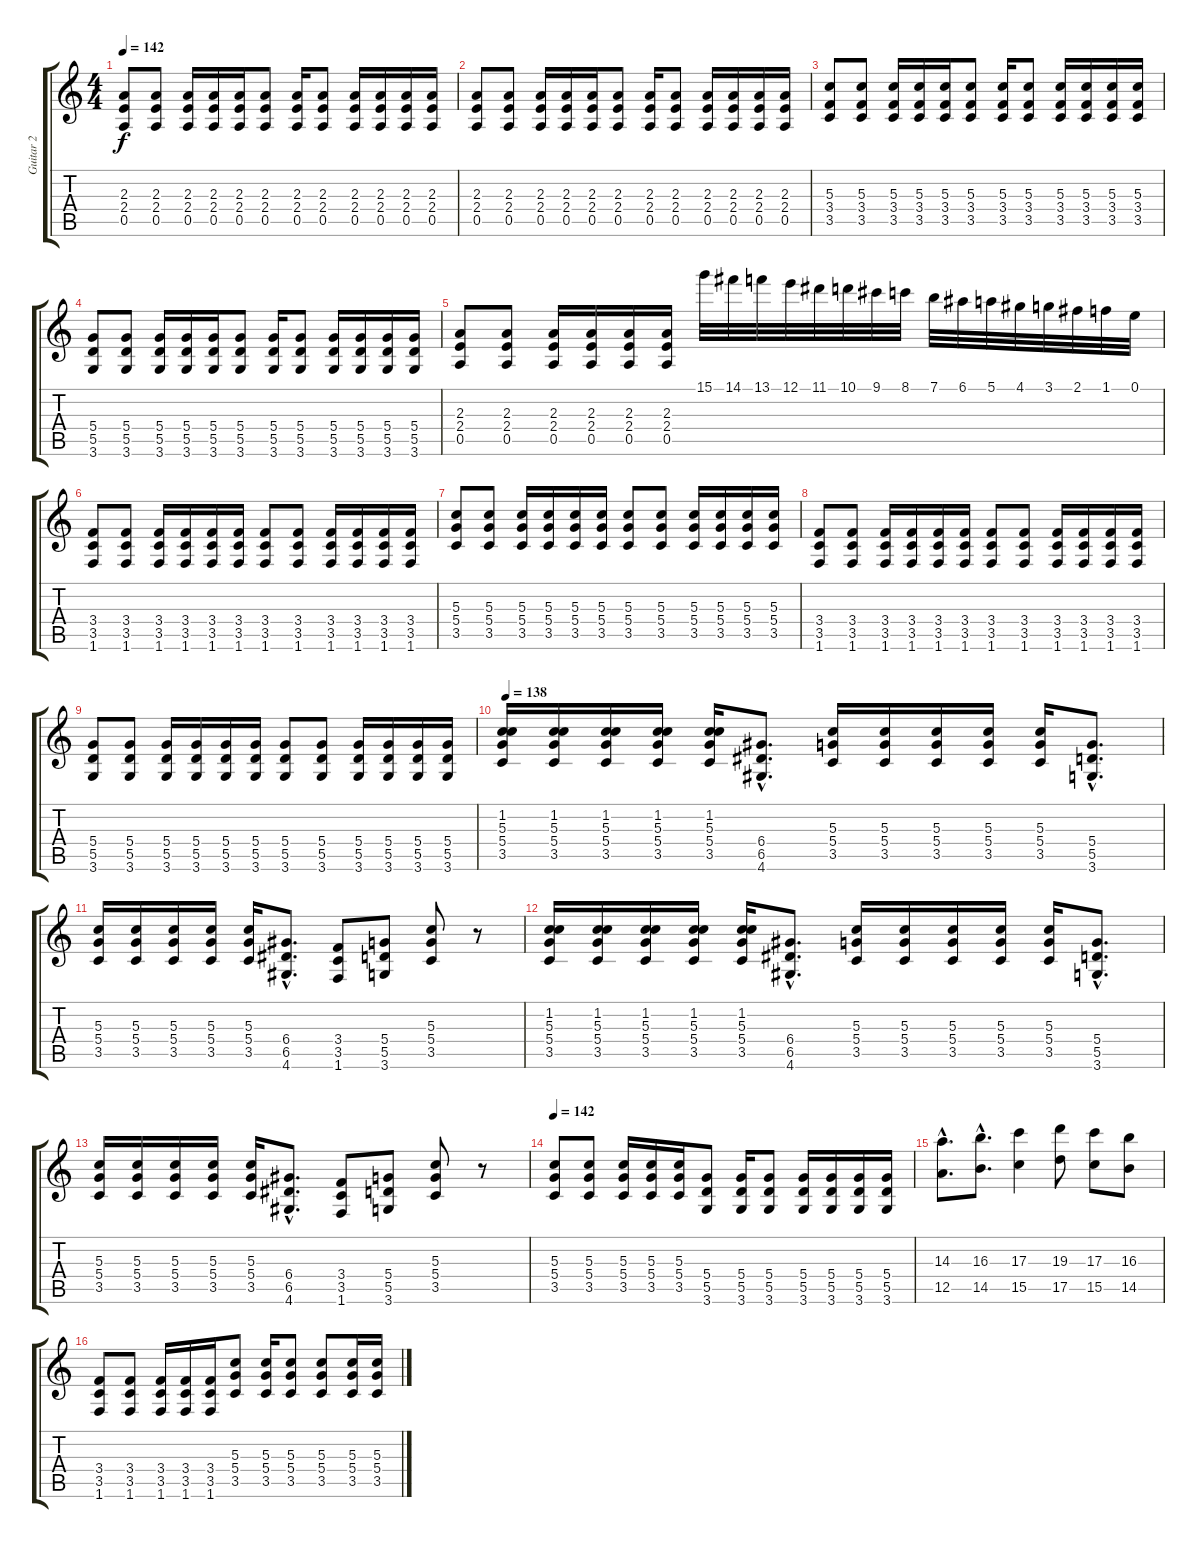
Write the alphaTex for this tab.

\track ("Guitar 2" "Guitar 2") {instrument distortionguitar}
\staff {score tabs}
\tuning (E4 B3 G3 D3 A2 E2) {hide}
\ts (4 4)
\tempo 142
\clef g2
\ks c
(2.3 2.4 0.5).8{dy f} (2.3 2.4 0.5).8 (2.3 2.4 0.5).16 (2.3 2.4 0.5).16 (2.3 2.4 0.5).16 (2.3 2.4 0.5).8 (2.3 2.4 0.5).16 (2.3 2.4 0.5).8 (2.3 2.4 0.5).16 (2.3 2.4 0.5).16 (2.3 2.4 0.5).16 (2.3 2.4 0.5).16 |
(2.3 2.4 0.5).8 (2.3 2.4 0.5).8 (2.3 2.4 0.5).16 (2.3 2.4 0.5).16 (2.3 2.4 0.5).16 (2.3 2.4 0.5).8 (2.3 2.4 0.5).16 (2.3 2.4 0.5).8 (2.3 2.4 0.5).16 (2.3 2.4 0.5).16 (2.3 2.4 0.5).16 (2.3 2.4 0.5).16 |
(5.3 3.4 3.5).8 (5.3 3.4 3.5).8 (5.3 3.4 3.5).16 (5.3 3.4 3.5).16 (5.3 3.4 3.5).16 (5.3 3.4 3.5).8 (5.3 3.4 3.5).16 (5.3 3.4 3.5).8 (5.3 3.4 3.5).16 (5.3 3.4 3.5).16 (5.3 3.4 3.5).16 (5.3 3.4 3.5).16 |
(5.4 5.5 3.6).8 (5.4 5.5 3.6).8 (5.4 5.5 3.6).16 (5.4 5.5 3.6).16 (5.4 5.5 3.6).16 (5.4 5.5 3.6).8 (5.4 5.5 3.6).16 (5.4 5.5 3.6).8 (5.4 5.5 3.6).16 (5.4 5.5 3.6).16 (5.4 5.5 3.6).16 (5.4 5.5 3.6).16 |
(2.3 2.4 0.5).8 (2.3 2.4 0.5).8 (2.3 2.4 0.5).16 (2.3 2.4 0.5).16 (2.3 2.4 0.5).16 (2.3 2.4 0.5).16 15.1.32 14.1.32 13.1.32 12.1.32 11.1.32 10.1.32 9.1.32 8.1.32 7.1.32 6.1.32 5.1.32 4.1.32 3.1.32 2.1.32 1.1.32 0.1.32 |
(3.4 3.5 1.6).8 (3.4 3.5 1.6).8 (3.4 3.5 1.6).16 (3.4 3.5 1.6).16 (3.4 3.5 1.6).16 (3.4 3.5 1.6).16 (3.4 3.5 1.6).8 (3.4 3.5 1.6).8 (3.4 3.5 1.6).16 (3.4 3.5 1.6).16 (3.4 3.5 1.6).16 (3.4 3.5 1.6).16 |
(5.3 5.4 3.5).8 (5.3 5.4 3.5).8 (5.3 5.4 3.5).16 (5.3 5.4 3.5).16 (5.3 5.4 3.5).16 (5.3 5.4 3.5).16 (5.3 5.4 3.5).8 (5.3 5.4 3.5).8 (5.3 5.4 3.5).16 (5.3 5.4 3.5).16 (5.3 5.4 3.5).16 (5.3 5.4 3.5).16 |
(3.4 3.5 1.6).8 (3.4 3.5 1.6).8 (3.4 3.5 1.6).16 (3.4 3.5 1.6).16 (3.4 3.5 1.6).16 (3.4 3.5 1.6).16 (3.4 3.5 1.6).8 (3.4 3.5 1.6).8 (3.4 3.5 1.6).16 (3.4 3.5 1.6).16 (3.4 3.5 1.6).16 (3.4 3.5 1.6).16 |
(5.4 5.5 3.6).8 (5.4 5.5 3.6).8 (5.4 5.5 3.6).16 (5.4 5.5 3.6).16 (5.4 5.5 3.6).16 (5.4 5.5 3.6).16 (5.4 5.5 3.6).8 (5.4 5.5 3.6).8 (5.4 5.5 3.6).16 (5.4 5.5 3.6).16 (5.4 5.5 3.6).16 (5.4 5.5 3.6).16 |
\tempo 138
(1.2 5.3 5.4 3.5).16 (1.2 5.3 5.4 3.5).16 (1.2 5.3 5.4 3.5).16 (1.2 5.3 5.4 3.5).16 (1.2 5.3 5.4 3.5).16 (6.4{hac} 6.5{hac} 4.6{hac}).8{d} (5.3 5.4 3.5).16 (5.3 5.4 3.5).16 (5.3 5.4 3.5).16 (5.3 5.4 3.5).16 (5.3 5.4 3.5).16 (5.4{hac} 5.5{hac} 3.6{hac}).8{d} |
(5.3 5.4 3.5).16 (5.3 5.4 3.5).16 (5.3 5.4 3.5).16 (5.3 5.4 3.5).16 (5.3 5.4 3.5).16 (6.4{hac} 6.5{hac} 4.6{hac}).8{d} (3.4 3.5 1.6).8 (5.4 5.5 3.6).8 (5.3 5.4 3.5).8 r.8 |
(1.2 5.3 5.4 3.5).16 (1.2 5.3 5.4 3.5).16 (1.2 5.3 5.4 3.5).16 (1.2 5.3 5.4 3.5).16 (1.2 5.3 5.4 3.5).16 (6.4{hac} 6.5{hac} 4.6{hac}).8{d} (5.3 5.4 3.5).16 (5.3 5.4 3.5).16 (5.3 5.4 3.5).16 (5.3 5.4 3.5).16 (5.3 5.4 3.5).16 (5.4{hac} 5.5{hac} 3.6{hac}).8{d} |
(5.3 5.4 3.5).16 (5.3 5.4 3.5).16 (5.3 5.4 3.5).16 (5.3 5.4 3.5).16 (5.3 5.4 3.5).16 (6.4{hac} 6.5{hac} 4.6{hac}).8{d} (3.4 3.5 1.6).8 (5.4 5.5 3.6).8 (5.3 5.4 3.5).8 r.8 |
\tempo 142
(5.3 5.4 3.5).8 (5.3 5.4 3.5).8 (5.3 5.4 3.5).16 (5.3 5.4 3.5).16 (5.3 5.4 3.5).16 (5.4 5.5 3.6).8 (5.4 5.5 3.6).16 (5.4 5.5 3.6).8 (5.4 5.5 3.6).16 (5.4 5.5 3.6).16 (5.4 5.5 3.6).16 (5.4 5.5 3.6).16 |
(14.3{hac} 12.5{hac}).8{d} (16.3{hac} 14.5{hac}).8{d} (17.3 15.5).4 (19.3 17.5).8 (17.3 15.5).8 (16.3 14.5).8 |
(3.4 3.5 1.6).8 (3.4 3.5 1.6).8 (3.4 3.5 1.6).16 (3.4 3.5 1.6).16 (3.4 3.5 1.6).16 (5.3 5.4 3.5).8 (5.3 5.4 3.5).16 (5.3 5.4 3.5).8 (5.3 5.4 3.5).8 (5.3 5.4 3.5).16 (5.3 5.4 3.5).16
